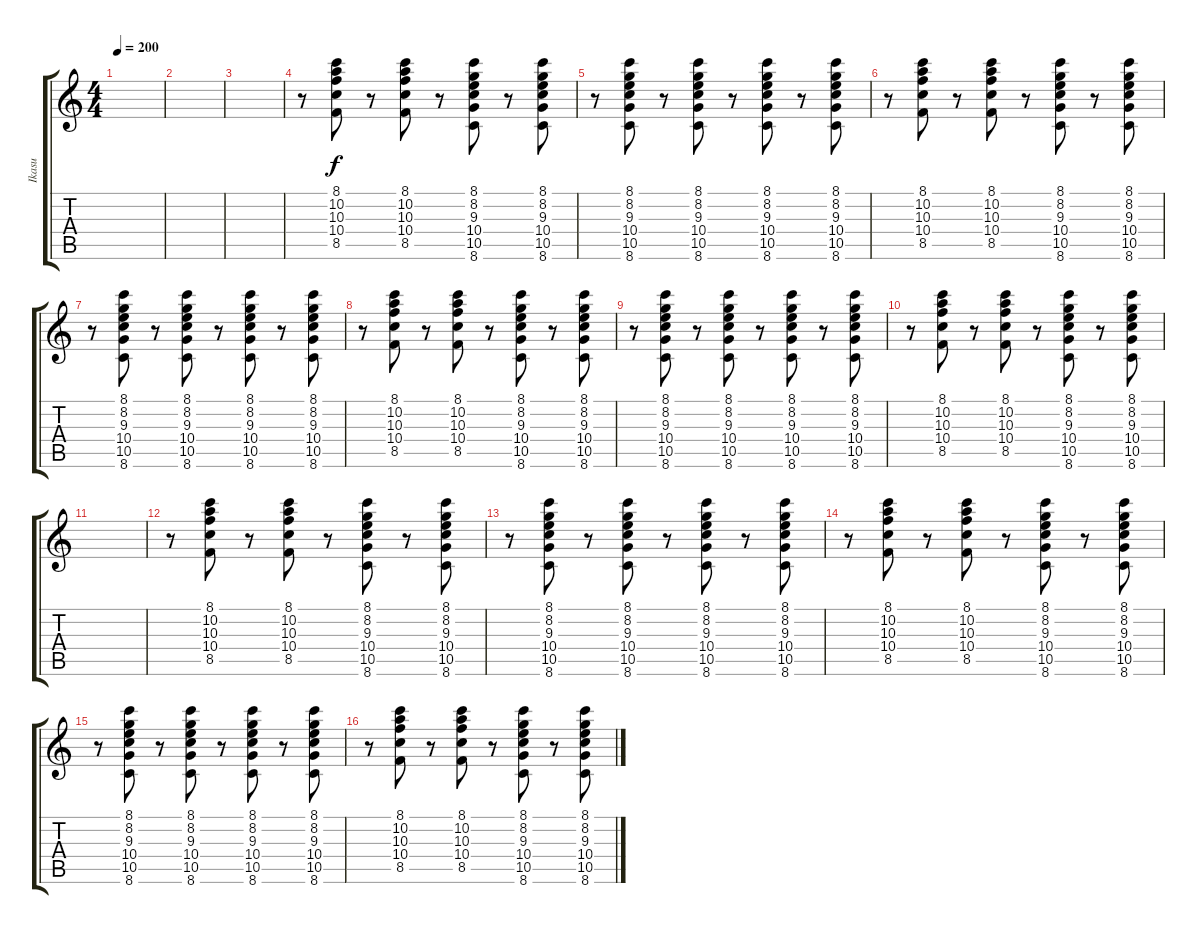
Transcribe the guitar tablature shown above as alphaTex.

\track ("Ikasu     - Clean Guitar" "Ikasu     ") {instrument electricguitarclean}
\staff {score tabs}
\tuning (E4 B3 G3 D3 A2 E2) {hide}
\ts (4 4)
\tempo 200
\clef g2
\ks c
|
|
|
r.8 (8.1 10.2 10.3 10.4 8.5).8 r.8 (8.1 10.2 10.3 10.4 8.5).8 r.8 (8.1 8.2 9.3 10.4 10.5 8.6).8 r.8 (8.1 8.2 9.3 10.4 10.5 8.6).8 |
r.8 (8.1 8.2 9.3 10.4 10.5 8.6).8 r.8 (8.1 8.2 9.3 10.4 10.5 8.6).8 r.8 (8.1 8.2 9.3 10.4 10.5 8.6).8 r.8 (8.1 8.2 9.3 10.4 10.5 8.6).8 |
r.8 (8.1 10.2 10.3 10.4 8.5).8 r.8 (8.1 10.2 10.3 10.4 8.5).8 r.8 (8.1 8.2 9.3 10.4 10.5 8.6).8 r.8 (8.1 8.2 9.3 10.4 10.5 8.6).8 |
r.8 (8.1 8.2 9.3 10.4 10.5 8.6).8 r.8 (8.1 8.2 9.3 10.4 10.5 8.6).8 r.8 (8.1 8.2 9.3 10.4 10.5 8.6).8 r.8 (8.1 8.2 9.3 10.4 10.5 8.6).8 |
r.8 (8.1 10.2 10.3 10.4 8.5).8 r.8 (8.1 10.2 10.3 10.4 8.5).8 r.8 (8.1 8.2 9.3 10.4 10.5 8.6).8 r.8 (8.1 8.2 9.3 10.4 10.5 8.6).8 |
r.8 (8.1 8.2 9.3 10.4 10.5 8.6).8 r.8 (8.1 8.2 9.3 10.4 10.5 8.6).8 r.8 (8.1 8.2 9.3 10.4 10.5 8.6).8 r.8 (8.1 8.2 9.3 10.4 10.5 8.6).8 |
r.8 (8.1 10.2 10.3 10.4 8.5).8 r.8 (8.1 10.2 10.3 10.4 8.5).8 r.8 (8.1 8.2 9.3 10.4 10.5 8.6).8 r.8 (8.1 8.2 9.3 10.4 10.5 8.6).8 |
|
r.8 (8.1 10.2 10.3 10.4 8.5).8 r.8 (8.1 10.2 10.3 10.4 8.5).8 r.8 (8.1 8.2 9.3 10.4 10.5 8.6).8 r.8 (8.1 8.2 9.3 10.4 10.5 8.6).8 |
r.8 (8.1 8.2 9.3 10.4 10.5 8.6).8 r.8 (8.1 8.2 9.3 10.4 10.5 8.6).8 r.8 (8.1 8.2 9.3 10.4 10.5 8.6).8 r.8 (8.1 8.2 9.3 10.4 10.5 8.6).8 |
r.8 (8.1 10.2 10.3 10.4 8.5).8 r.8 (8.1 10.2 10.3 10.4 8.5).8 r.8 (8.1 8.2 9.3 10.4 10.5 8.6).8 r.8 (8.1 8.2 9.3 10.4 10.5 8.6).8 |
r.8 (8.1 8.2 9.3 10.4 10.5 8.6).8 r.8 (8.1 8.2 9.3 10.4 10.5 8.6).8 r.8 (8.1 8.2 9.3 10.4 10.5 8.6).8 r.8 (8.1 8.2 9.3 10.4 10.5 8.6).8 |
r.8 (8.1 10.2 10.3 10.4 8.5).8 r.8 (8.1 10.2 10.3 10.4 8.5).8 r.8 (8.1 8.2 9.3 10.4 10.5 8.6).8 r.8 (8.1 8.2 9.3 10.4 10.5 8.6).8
